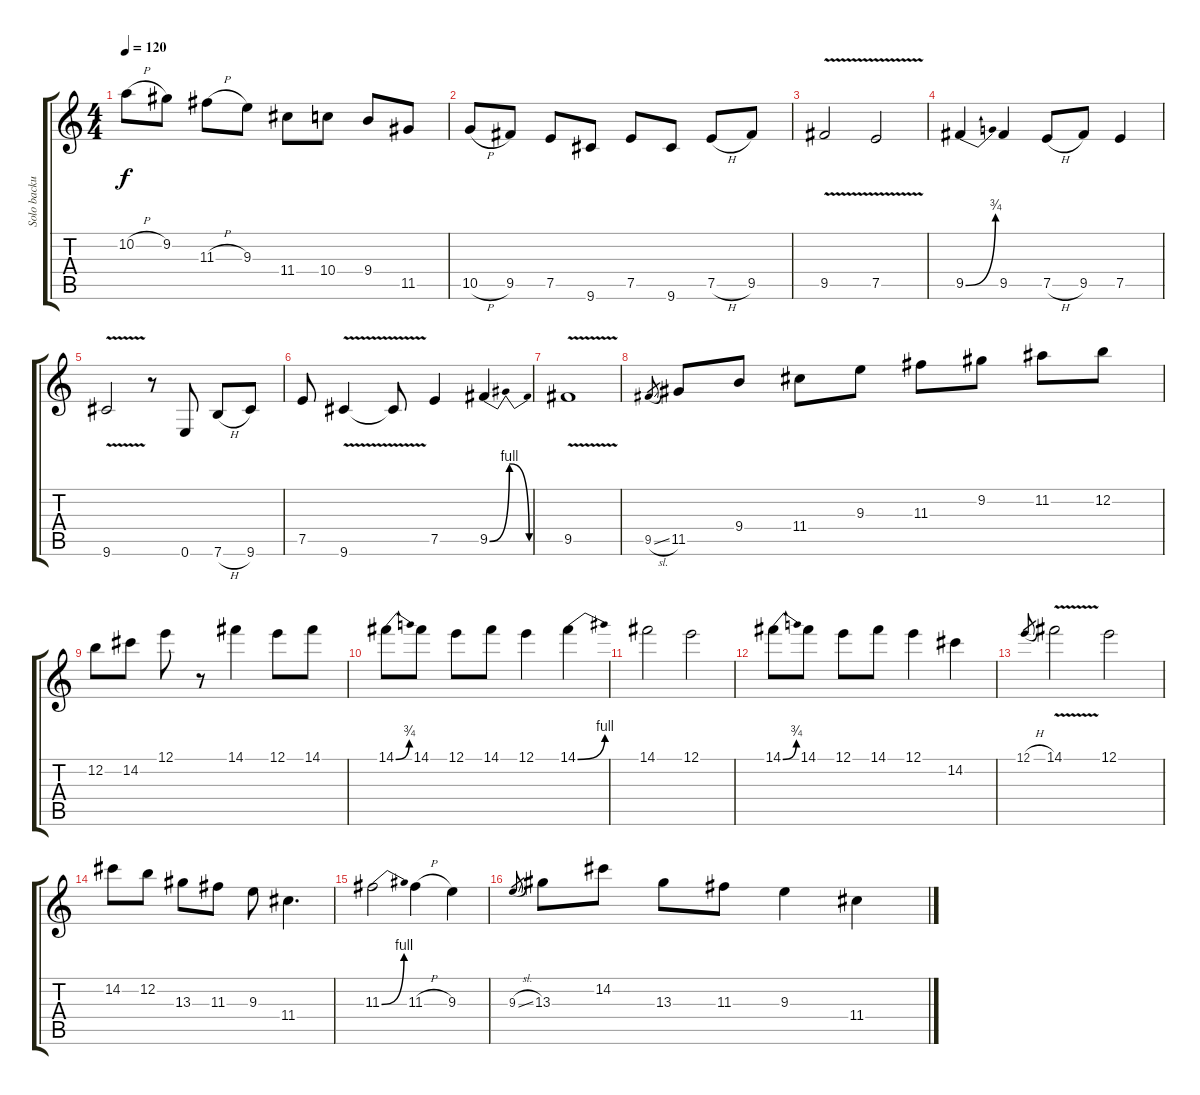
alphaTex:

\track ("Solo backup" "Solo backu") {instrument distortionguitar}
\staff {score tabs}
\tuning (E4 B3 G3 D3 A2 E2) {hide}
\ts (4 4)
\tempo 120
\clef g2
\ks c
10.2{h}.8{dy f} 9.2.8 11.3{h}.8 9.3.8 11.4.8 10.4.8 9.4.8 11.5.8 |
10.5{h}.8 9.5.8 7.5.8 9.6.8 7.5.8 9.6.8 7.5{h}.8 9.5.8 |
9.5{v}.2 7.5{v}.2 |
9.5{be (bend 0 0 60 3)}.4 9.5.4 7.5{h}.8 9.5.8 7.5.4 |
9.6{v}.2 r.8 0.6.8 7.6{h}.8 9.6.8 |
7.5.8 9.6{v}.4 9.6{t}.8 7.5.4 9.5{be (bendrelease 0 0 30 4 30 4 60 0)}.4 |
9.5{v}.1 |
9.5{sl}.8{gr} 11.5.8 9.4.8 11.4.8 9.3.8 11.3.8 9.2.8 11.2.8 12.2.8 |
12.2.8 14.2.8 12.1.8 r.8 14.1.4 12.1.8 14.1.8 |
14.1{be (bend 0 0 60 3)}.8 14.1.8 12.1.8 14.1.8 12.1.4 14.1{be (bend 0 0 60 4)}.4 |
14.1.2 12.1.2 |
14.1{be (bend 0 0 60 3)}.8 14.1.8 12.1.8 14.1.8 12.1.4 14.2.4 |
12.1{h}.8{gr} 14.1{v}.2 12.1.2 |
14.2.8 12.2.8 13.3.8 11.3.8 9.3.8 11.4.4{d} |
11.3{be (bend 0 0 60 4)}.2 11.3{h}.4 9.3.4 |
9.3{sl}.8{gr} 13.3.8 14.2.8 13.3.8 11.3.8 9.3.4 11.4.4
